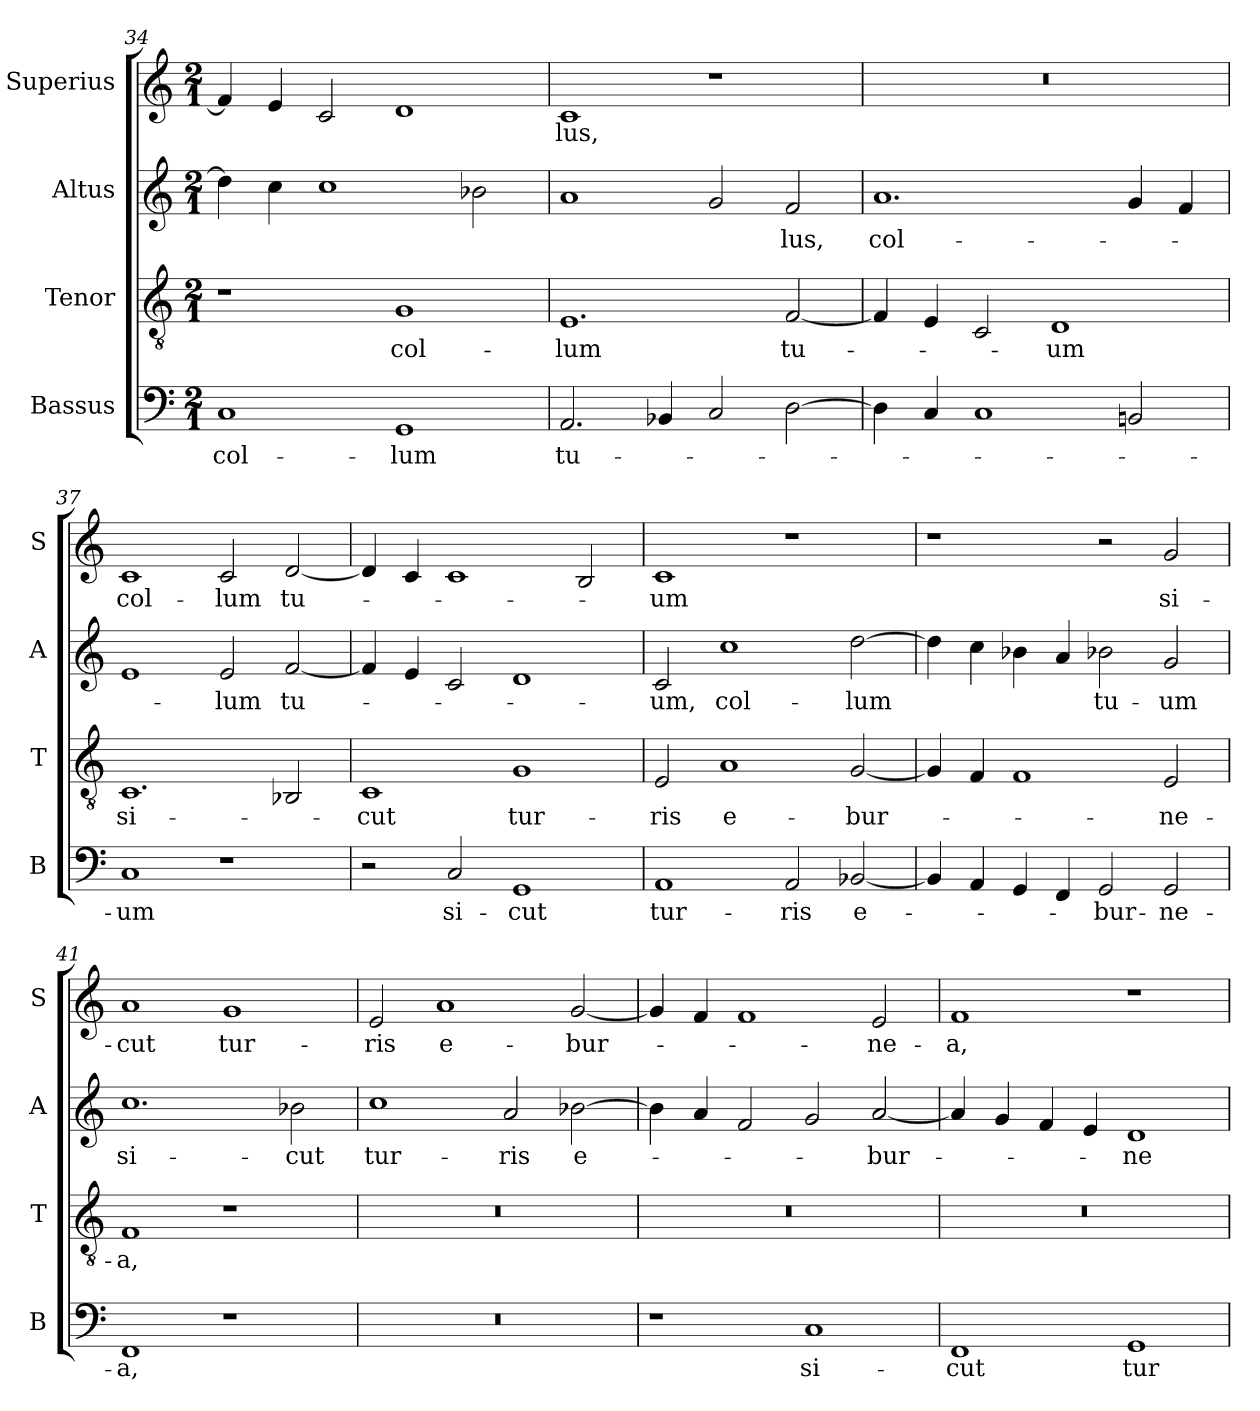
**kern	**text	**kern	**text	**kern	**text	**kern	**text
*part4	*part4	*part3	*part3	*part2	*part2	*part1	*part1
*staff4	*staff4	*staff3	*staff3	*staff2	*staff2	*staff1	*staff1
*I"Bassus	*	*I"Tenor	*	*I"Altus	*	*I"Superius	*
*I'B	*	*I'T	*	*I'A	*	*I'S	*
*clefF4	*	*clefGv2	*	*clefG2	*	*clefG2	*
*k[]	*	*k[]	*	*k[]	*	*k[]	*
*C:	*	*C:	*	*C:	*	*C:	*
*M2/1	*	*M2/1	*	*M2/1	*	*M2/1	*
=34	=34	=34	=34	=34	=34	=34	=34
1C	col-	1r	.	4dd]	.	4f]	.
.	.	.	.	4cc	.	4e	.
.	.	.	.	1cc	.	2c	.
1GG	-lum	1G	col-	.	.	1d	.
.	.	.	.	2b-X	.	.	.
=35	=35	=35	=35	=35	=35	=35	=35
2.AA	tu-	1.E	-lum	1a	.	1c	-lus,
4BB-X	.	.	.	.	.	.	.
2C	.	.	.	2g	.	1r	.
[2D	.	[2F	tu-	2f	-lus,	.	.
=36	=36	=36	=36	=36	=36	=36	=36
4D]	.	4F]	.	1.a	col-	0r	.
4C	.	4E	.	.	.	.	.
1C	.	2C	.	.	.	.	.
.	.	1D	-um	.	.	.	.
2BBn	.	.	.	4g	.	.	.
.	.	.	.	4f	.	.	.
=37	=37	=37	=37	=37	=37	=37	=37
1C	-um	1.C	si-	1e	.	1c	col-
1r	.	.	.	2e	-lum	2c	-lum
.	.	2BB-X	.	[2f	tu-	[2d	tu-
=38	=38	=38	=38	=38	=38	=38	=38
2r	.	1C	-cut	4f]	.	4d]	.
.	.	.	.	4e	.	4c	.
2C	si-	.	.	2c	.	1c	.
1GG	-cut	1G	tur-	1d	.	.	.
.	.	.	.	.	.	2B	.
=39	=39	=39	=39	=39	=39	=39	=39
1AA	tur-	2E	-ris	2c	-um,	1c	-um
.	.	1A	e-	1cc	col-	.	.
2AA	-ris	.	.	.	.	1r	.
[2BB-X	e-	[2G	-bur-	[2dd	-lum	.	.
=40	=40	=40	=40	=40	=40	=40	=40
4BB-]	.	4G]	.	4dd]	.	1r	.
4AA	.	4F	.	4cc	.	.	.
4GG	.	1F	.	4b-X	.	.	.
4FF	.	.	.	4a	.	.	.
2GG	-bur-	.	.	2b-X	tu-	2r	.
2GG	-ne-	2E	-ne-	2g	-um	2g	si-
=41	=41	=41	=41	=41	=41	=41	=41
1FF	-a,	1F	-a,	1.cc	si-	1a	-cut
1r	.	1r	.	.	.	1g	tur-
.	.	.	.	2b-X	-cut	.	.
=42	=42	=42	=42	=42	=42	=42	=42
0r	.	0r	.	1cc	tur-	2e	-ris
.	.	.	.	.	.	1a	e-
.	.	.	.	2a	-ris	.	.
.	.	.	.	[2b-X	e-	[2g	-bur-
=43	=43	=43	=43	=43	=43	=43	=43
1r	.	0r	.	4b-]	.	4g]	.
.	.	.	.	4a	.	4f	.
.	.	.	.	2f	.	1f	.
1C	si-	.	.	2g	.	.	.
.	.	.	.	[2a	-bur-	2e	-ne-
=44	=44	=44	=44	=44	=44	=44	=44
1FF	-cut	0r	.	4a]	.	1f	-a,
.	.	.	.	4g	.	.	.
.	.	.	.	4f	.	.	.
.	.	.	.	4e	.	.	.
1GG	tur-	.	.	1d	-ne-	1r	.
=	=	=	=	=	=	=	=
*-	*-	*-	*-	*-	*-	*-	*-
